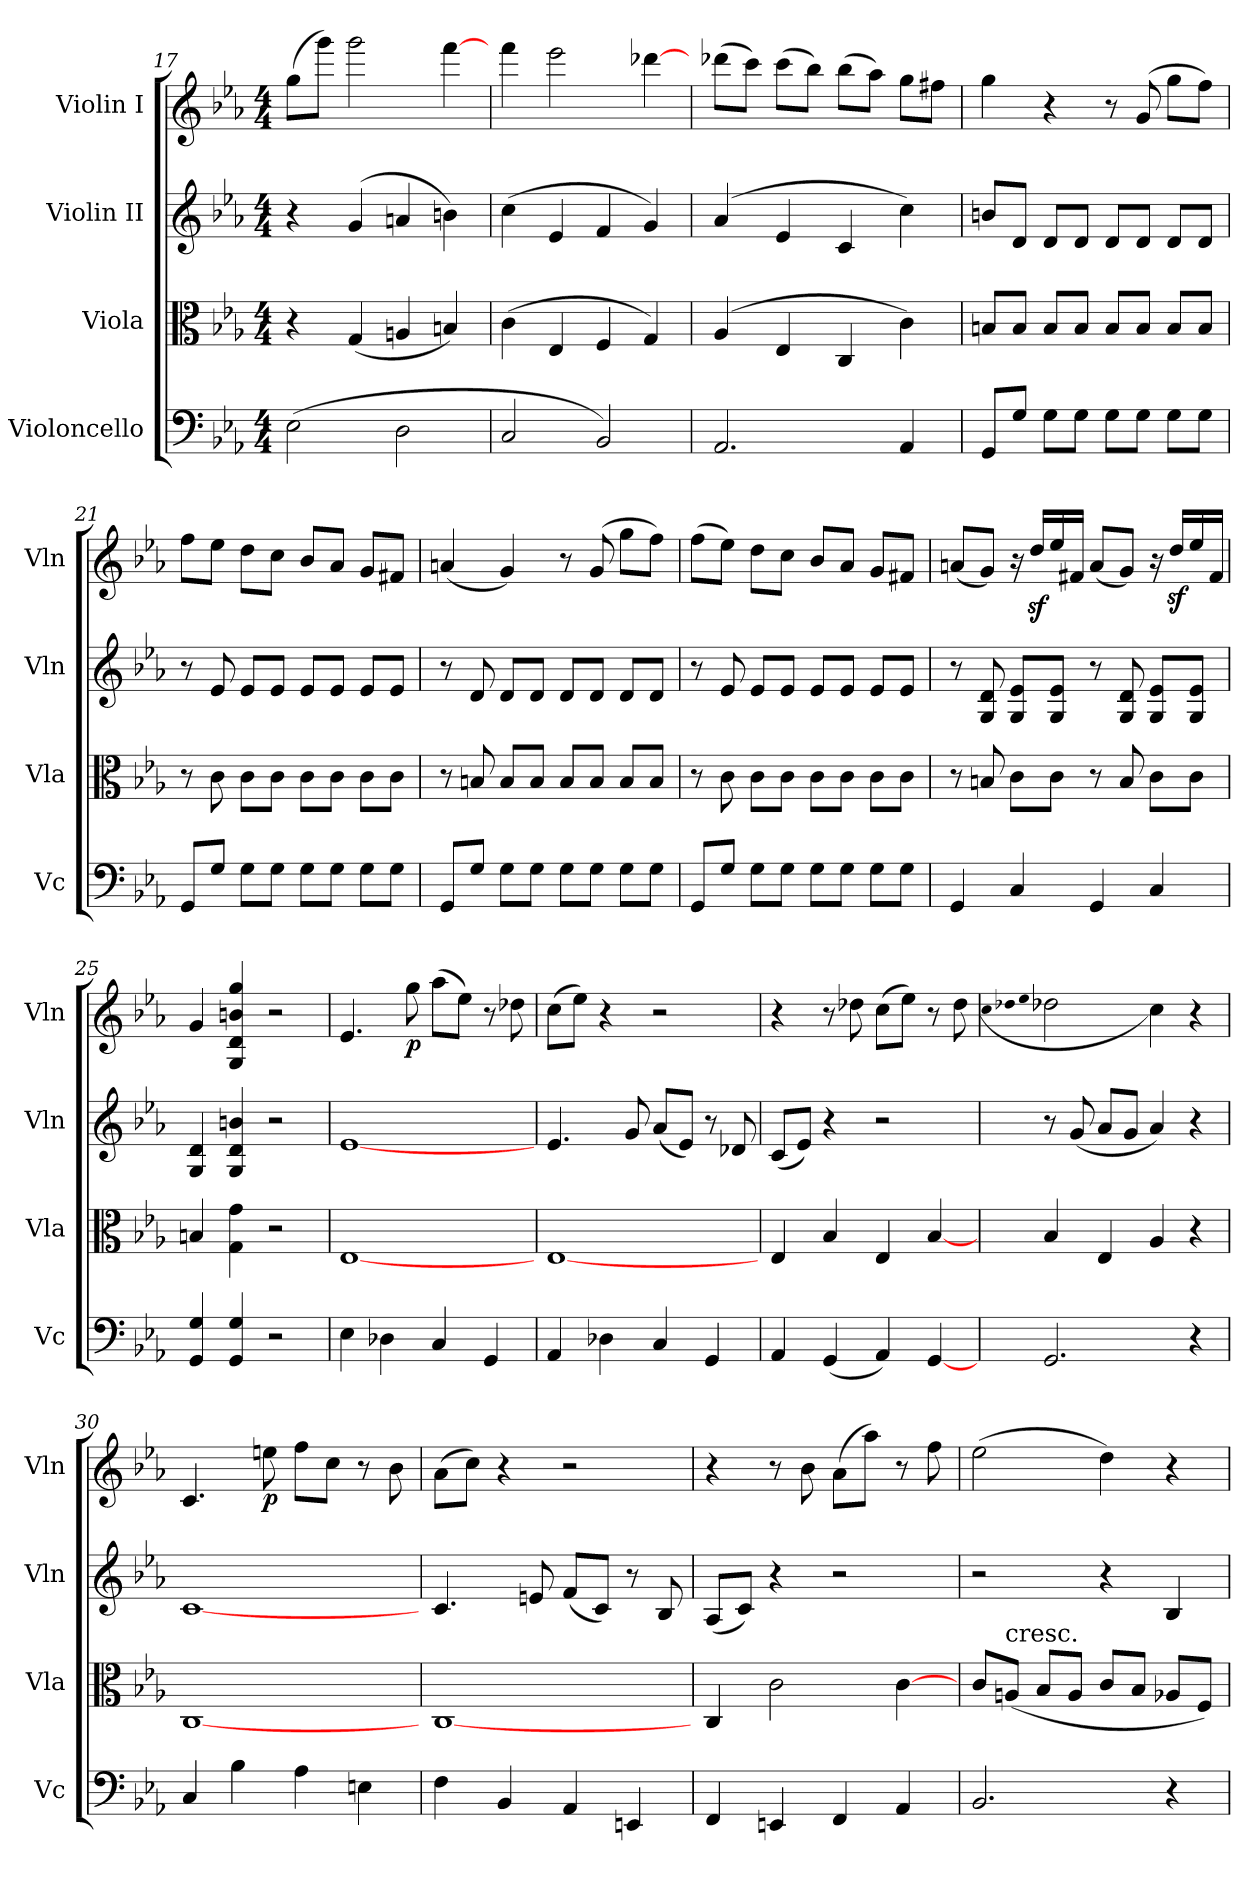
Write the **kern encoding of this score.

**kern	**kern	**kern	**kern	**dynam
*part4	*part3	*part2	*part1	*part1
*staff4	*staff3	*staff2	*staff1	*staff1
*I"Violoncello	*I"Viola	*I"Violin II	*I"Violin I	*
*I'Vc	*I'Vla	*I'Vln	*I'Vln	*
*clefF4	*clefC3	*clefG2	*clefG2	*
*k[b-e-a-]	*k[b-e-a-]	*k[b-e-a-]	*k[b-e-a-]	*
*c:	*c:	*c:	*c:	*
*M4/4	*M4/4	*M4/4	*M4/4	*
=17	=17	=17	=17	=17
(2E-	4r	4r	(8gg\L	.
.	.	.	8ggg\J)	.
.	(4G	(4g	2ggg	.
2D	4An	4an	.	.
.	4Bn)	4bn)	[4fff	.
=18	=18	=18	=18	=18
2C	(4c	(4cc	4fff	.
.	4E-	4e-	2eee-	.
2BB-)	4F	4f	.	.
.	4G)	4g)	[4ddd-X	.
=19	=19	=19	=19	=19
2.AA-	(4A-	(4a-	(8ddd-X\L	.
.	.	.	8ccc\J)	.
.	4E-	4e-	(8ccc\L	.
.	.	.	8bb-\J)	.
.	4C	4c	(8bb-\L	.
.	.	.	8aa-\J)	.
4AA-	4c)	4cc)	8gg\L	.
.	.	.	8ff#X\J	.
=20	=20	=20	=20	=20
8GG/L	8Bn/L	8bn/L	4gg	.
8G/J	8B/J	8d/J	.	.
8G\L	8B/L	8d/L	4r	.
8G\J	8B/J	8d/J	.	.
8G\L	8B/L	8d/L	8r	.
8G\J	8B/J	8d/J	(8g	.
8G\L	8B/L	8d/L	8gg\L	.
8G\J	8B/J	8d/J	8ff\J)	.
=21	=21	=21	=21	=21
8GG/L	8r	8r	8ff\L	.
8G/J	8c	8e-	8ee-\J	.
8G\L	8c\L	8e-/L	8dd\L	.
8G\J	8c\J	8e-/J	8cc\J	.
8G\L	8c\L	8e-/L	8b-/L	.
8G\J	8c\J	8e-/J	8a-/J	.
8G\L	8c\L	8e-/L	8g/L	.
8G\J	8c\J	8e-/J	8f#X/J	.
=22	=22	=22	=22	=22
8GG/L	8r	8r	(4an	.
8G/J	8Bn	8d	.	.
8G\L	8B/L	8d/L	4g)	.
8G\J	8B/J	8d/J	.	.
8G\L	8B/L	8d/L	8r	.
8G\J	8B/J	8d/J	(8g	.
8G\L	8B/L	8d/L	8gg\L	.
8G\J	8B/J	8d/J	8ff\J)	.
=23	=23	=23	=23	=23
8GG/L	8r	8r	(8ff\L	.
8G/J	8c	8e-	8ee-\J)	.
8G\L	8c\L	8e-/L	8dd\L	.
8G\J	8c\J	8e-/J	8cc\J	.
8G\L	8c\L	8e-/L	8b-/L	.
8G\J	8c\J	8e-/J	8a-/J	.
8G\L	8c\L	8e-/L	8g/L	.
8G\J	8c\J	8e-/J	8f#X/J	.
=24	=24	=24	=24	=24
4GG	8r	8r	(8an/L	.
.	8Bn	8G 8d	8g/J)	.
4C	8c\L	8G/ 8e-/L	16r	.
.	.	.	16ddz/LL	.
.	8c\J	8G/ 8e-/J	16ee-/	.
.	.	.	16f#X/JJ	.
4GG	8r	8r	(8a/L	.
.	8B	8G 8d	8g/J)	.
4C	8c\L	8G/ 8e-/L	16r	.
.	.	.	16ddz/LL	.
.	8c\J	8G/ 8e-/J	16ee-/	.
.	.	.	16f#/JJ	.
=25	=25	=25	=25	=25
4GG 4G	4Bn	4G 4d	4g	.
4GG 4G	4G 4g	4G 4d 4bn	4G 4d 4bn 4gg	.
2r	2r	2r	2r	.
=26	=26	=26	=26	=26
4E-	[1E-	[1e-	4.e-	.
4D-X	.	.	.	.
.	.	.	8gg	p
4C	.	.	(8aa-\L	.
.	.	.	8ee-\J)	.
4GG	.	.	8r	.
.	.	.	8dd-X	.
=27	=27	=27	=27	=27
4AA-	[1E-	4.e-	(8cc\L	.
.	.	.	8ee-\J)	.
4D-X	.	.	4r	.
.	.	8g	.	.
4C	.	(8a-/L	2r	.
.	.	8e-/J)	.	.
4GG	.	8r	.	.
.	.	8d-X	.	.
=28	=28	=28	=28	=28
4AA-	4E-	(8c/L	4r	.
.	.	8e-/J)	.	.
(4GG	4B-	4r	8r	.
.	.	.	8dd-X	.
4AA-)	4E-	2r	(8cc\L	.
.	.	.	8ee-\J)	.
[4GG	[4B-	.	8r	.
.	.	.	8dd-	.
=29	=29	=29	=29	=29
.	.	.	(qqcc	.
.	.	.	qqdd-X	.
.	.	.	qqee-	.
2.GG	4B-	8r	2dd-X	.
.	.	(8g	.	.
.	4E-	8a-/L	.	.
.	.	8g/J	.	.
.	4A-	4a-)	4cc)	.
4r	4r	4r	4r	.
=30	=30	=30	=30	=30
4C	[1C	[1c	4.c	.
4B-	.	.	.	.
.	.	.	8een	p
4A-	.	.	8ff\L	.
.	.	.	8cc\J	.
4En	.	.	8r	.
.	.	.	8b-	.
=31	=31	=31	=31	=31
4F	[1C	4.c	(8a-\L	.
.	.	.	8cc\J)	.
4BB-	.	.	4r	.
.	.	8en	.	.
4AA-	.	(8f/L	2r	.
.	.	8c/J)	.	.
4EEn	.	8r	.	.
.	.	8B-	.	.
=32	=32	=32	=32	=32
4FF	4C	(8A-/L	4r	.
.	.	8c/J)	.	.
4EEn	2c	4r	8r	.
.	.	.	8b-	.
4FF	.	2r	(8a-\L	.
.	.	.	8aa-\J)	.
4AA-	[4c	.	8r	.
.	.	.	8ff	.
=33	=33	=33	=33	=33
2.BB-	8c/L	2r	(2ee-	.
!	!LO:TX:a:t=cresc.	!	!	!
.	(8An/J	.	.	.
.	8B-/L	.	.	.
.	8A/J	.	.	.
.	8c/L	4r	4dd)	.
.	8B-/J	.	.	.
4r	8A-X/L	4B-	4r	.
.	8F/J)	.	.	.
=	=	=	=	=
*-	*-	*-	*-	*-
